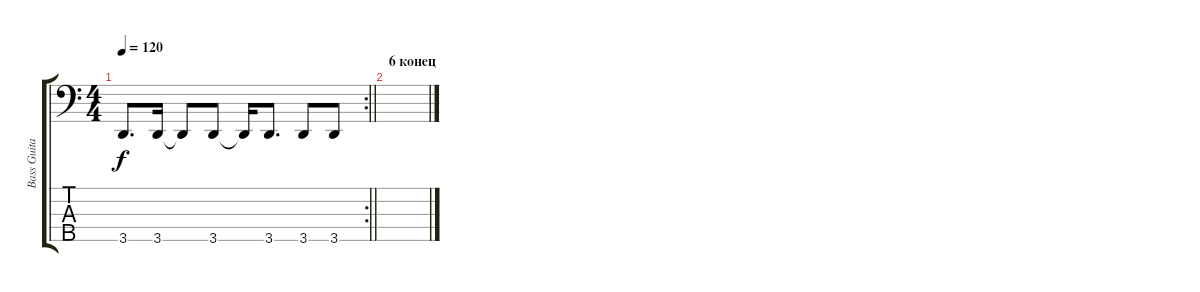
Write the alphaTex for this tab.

\track ("Bass Guitar" "Bass Guita") {instrument electricbassfinger}
\staff {score tabs}
\tuning (G2 D2 A1 E1 B0) {hide}
\rc 2
\ts (4 4)
\tempo 120
\clef f4
\barLineRight lightlight
\ks c
3.5.8{d dy f} 3.5.16 3.5{t}.8 3.5.8 3.5{t}.16 3.5.8{d} 3.5.8 3.5.8 |
\section ("" "6 конец")
